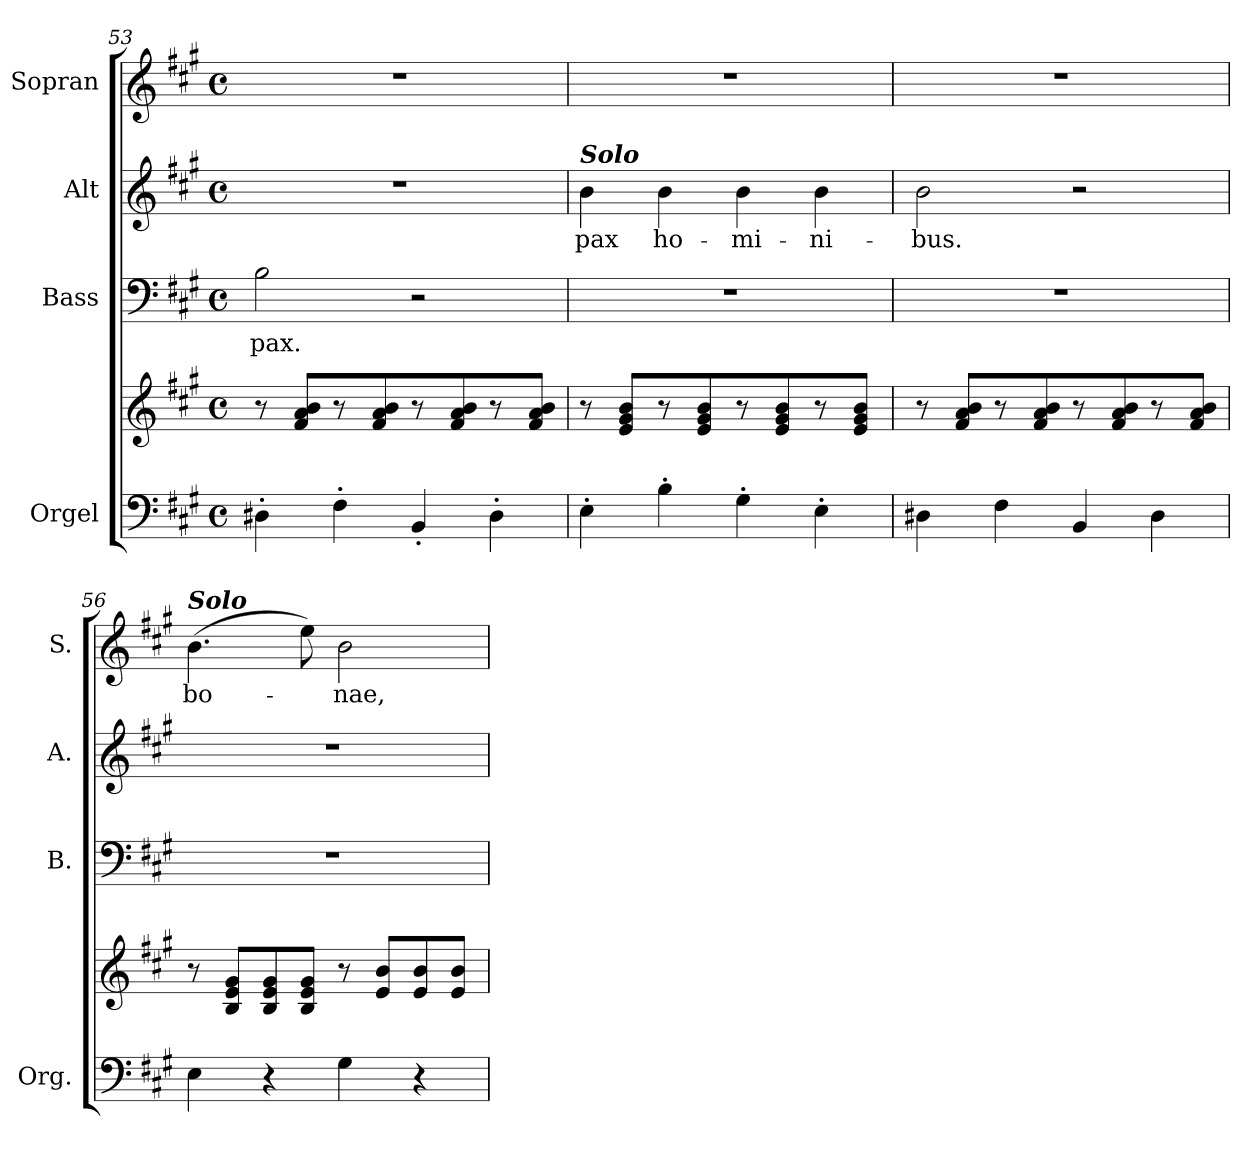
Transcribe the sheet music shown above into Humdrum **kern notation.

**kern	**kern	**kern	**text	**kern	**text	**kern	**text
*part4	*part4	*part3	*part3	*part2	*part2	*part1	*part1
*staff5	*staff4	*staff3	*staff3	*staff2	*staff2	*staff1	*staff1
*I"Orgel	*	*I"Bass	*	*I"Alt	*	*I"Sopran	*
*I'Org.	*	*I'B.	*	*I'A.	*	*I'S.	*
*clefF4	*clefG2	*clefF4	*	*clefG2	*	*clefG2	*
*k[f#c#g#]	*k[f#c#g#]	*k[f#c#g#]	*	*k[f#c#g#]	*	*k[f#c#g#]	*
*A:	*A:	*A:	*	*A:	*	*A:	*
*M4/4	*M4/4	*M4/4	*	*M4/4	*	*M4/4	*
*met(c)	*met(c)	*met(c)	*	*met(c)	*	*met(c)	*
=53	=53	=53	=53	=53	=53	=53	=53
!	!	!	!LO:LY:b	!	!	!	!
4D#X'>\	8r	2B\	pax.	1r	.	1r	.
.	8f#/ 8a/ 8b/L	.	.	.	.	.	.
4F#'>\	8r	.	.	.	.	.	.
.	8f#/ 8a/ 8b/	.	.	.	.	.	.
4BB'</	8r	2r	.	.	.	.	.
.	8f#/ 8a/ 8b/	.	.	.	.	.	.
4D#'>\	8r	.	.	.	.	.	.
.	8f#/ 8a/ 8b/J	.	.	.	.	.	.
=54	=54	=54	=54	=54	=54	=54	=54
!	!	!	!	!LO:TX:a:Bi:t=Solo	!	!	!
!	!	!	!	!	!LO:LY:b	!	!
4E'>\	8r	1r	.	4b\	pax	1r	.
.	8e/ 8g#/ 8b/L	.	.	.	.	.	.
!	!	!	!	!	!LO:LY:b	!	!
4B'>\	8r	.	.	4b\	ho-	.	.
.	8e/ 8g#/ 8b/	.	.	.	.	.	.
!	!	!	!	!	!LO:LY:b	!	!
4G#'>\	8r	.	.	4b\	-mi-	.	.
.	8e/ 8g#/ 8b/	.	.	.	.	.	.
!	!	!	!	!	!LO:LY:b	!	!
4E'>\	8r	.	.	4b\	-ni-	.	.
.	8e/ 8g#/ 8b/J	.	.	.	.	.	.
!!LO:PB:g=z
=55	=55	=55	=55	=55	=55	=55	=55
!	!	!	!	!	!LO:LY:b	!	!
4D#X\	8r	1r	.	2b\	-bus.	1r	.
.	8f#/ 8a/ 8b/L	.	.	.	.	.	.
4F#\	8r	.	.	.	.	.	.
.	8f#/ 8a/ 8b/	.	.	.	.	.	.
4BB/	8r	.	.	2r	.	.	.
.	8f#/ 8a/ 8b/	.	.	.	.	.	.
4D#\	8r	.	.	.	.	.	.
.	8f#/ 8a/ 8b/J	.	.	.	.	.	.
=56	=56	=56	=56	=56	=56	=56	=56
!	!	!	!	!	!	!LO:TX:a:Bi:t=Solo	!
!	!	!	!	!	!	!	!LO:LY:b
4E\	8r	1r	.	1r	.	(>4.b\	bo-
.	8B/ 8e/ 8g#/L	.	.	.	.	.	.
4r	8B/ 8e/ 8g#/	.	.	.	.	.	.
.	8B/ 8e/ 8g#/J	.	.	.	.	8ee\)	.
!	!	!	!	!	!	!	!LO:LY:b
4G#\	8r	.	.	.	.	2b\	-nae,
.	8e/ 8b/L	.	.	.	.	.	.
4r	8e/ 8b/	.	.	.	.	.	.
.	8e/ 8b/J	.	.	.	.	.	.
=	=	=	=	=	=	=	=
*-	*-	*-	*-	*-	*-	*-	*-
